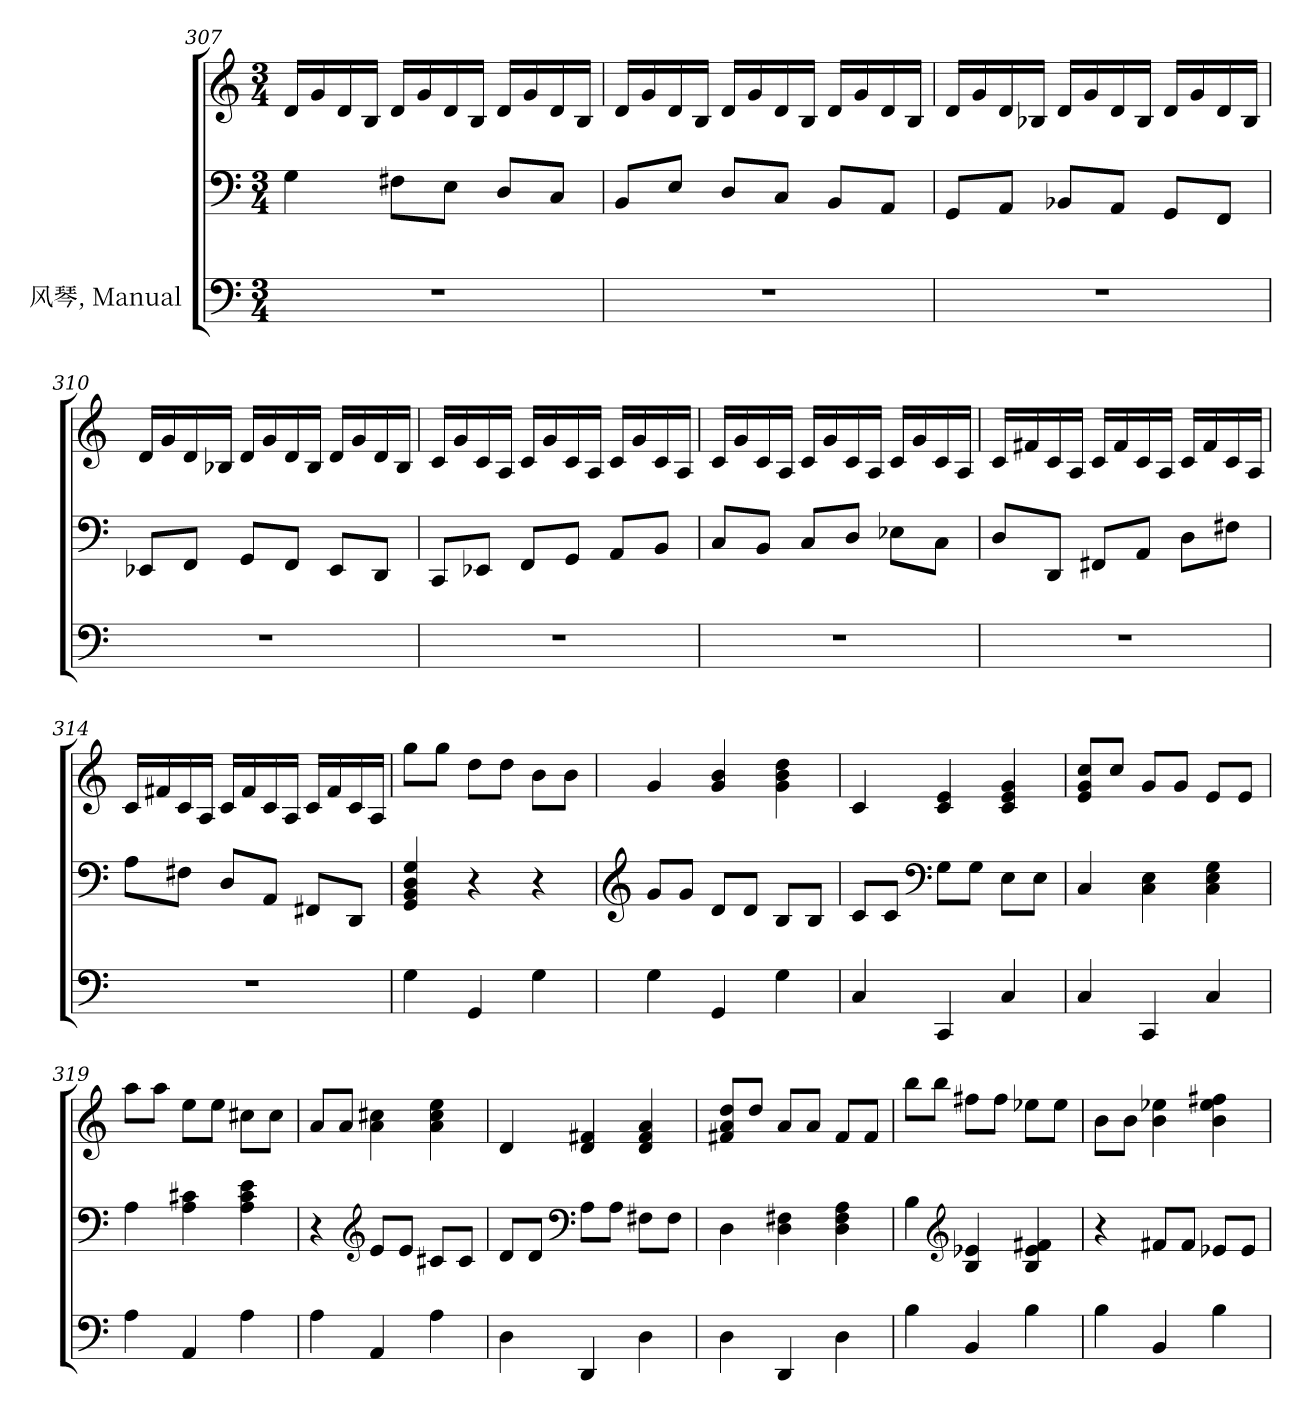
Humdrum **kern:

**kern	**kern	**kern
*part1	*part1	*part1
*staff3	*staff2	*staff1
*I"风琴, Manual	*	*
*clefF4	*clefF4	*clefG2
*k[]	*k[]	*k[]
*M3/4	*M3/4	*M3/4
=307	=307	=307
2.r	4G\	16d/LL
.	.	16g/
.	.	16d/
.	.	16B/JJ
.	8F#X\L	16d/LL
.	.	16g/
.	8E\J	16d/
.	.	16B/JJ
.	8D/L	16d/LL
.	.	16g/
.	8C/J	16d/
.	.	16B/JJ
!!LO:LB:g=z
=308	=308	=308
2.r	8BB/L	16d/LL
.	.	16g/
.	8E/J	16d/
.	.	16B/JJ
.	8D/L	16d/LL
.	.	16g/
.	8C/J	16d/
.	.	16B/JJ
.	8BB/L	16d/LL
.	.	16g/
.	8AA/J	16d/
.	.	16B/JJ
=309	=309	=309
2.r	8GG/L	16d/LL
.	.	16g/
.	8AA/J	16d/
.	.	16B-X/JJ
.	8BB-X/L	16d/LL
.	.	16g/
.	8AA/J	16d/
.	.	16B-/JJ
.	8GG/L	16d/LL
.	.	16g/
.	8FF/J	16d/
.	.	16B-/JJ
=310	=310	=310
2.r	8EE-X/L	16d/LL
.	.	16g/
.	8FF/J	16d/
.	.	16B-X/JJ
.	8GG/L	16d/LL
.	.	16g/
.	8FF/J	16d/
.	.	16B-/JJ
.	8EE-/L	16d/LL
.	.	16g/
.	8DD/J	16d/
.	.	16B-/JJ
!!LO:LB:g=z
=311	=311	=311
2.r	8CC/L	16c/LL
.	.	16g/
.	8EE-X/J	16c/
.	.	16A/JJ
.	8FF/L	16c/LL
.	.	16g/
.	8GG/J	16c/
.	.	16A/JJ
.	8AA/L	16c/LL
.	.	16g/
.	8BB/J	16c/
.	.	16A/JJ
=312	=312	=312
2.r	8C/L	16c/LL
.	.	16g/
.	8BB/J	16c/
.	.	16A/JJ
.	8C/L	16c/LL
.	.	16g/
.	8D/J	16c/
.	.	16A/JJ
.	8E-X\L	16c/LL
.	.	16g/
.	8C\J	16c/
.	.	16A/JJ
=313	=313	=313
2.r	8D/L	16c/LL
.	.	16f#X/
.	8DD/J	16c/
.	.	16A/JJ
.	8FF#X/L	16c/LL
.	.	16f#/
.	8AA/J	16c/
.	.	16A/JJ
.	8D\L	16c/LL
.	.	16f#/
.	8F#X\J	16c/
.	.	16A/JJ
!!LO:PB:g=z
=314	=314	=314
2.r	8A\L	16c/LL
.	.	16f#X/
.	8F#X\J	16c/
.	.	16A/JJ
.	8D/L	16c/LL
.	.	16f#/
.	8AA/J	16c/
.	.	16A/JJ
.	8FF#X/L	16c/LL
.	.	16f#/
.	8DD/J	16c/
.	.	16A/JJ
=315	=315	=315
4G\	4GG/ 4BB/ 4D/ 4G/	8gg\L
.	.	8gg\J
4GG/	4r	8dd\L
.	.	8dd\J
4G\	4r	8b\L
.	.	8b\J
=316	=316	=316
*	*clefG2	*
4G\	8g/L	4g/
.	8g/J	.
4GG/	8d/L	4g/ 4b/
.	8d/J	.
4G\	8B/L	4g\ 4b\ 4dd\
.	8B/J	.
=317	=317	=317
4C/	8c/L	4c/
.	8c/J	.
*	*clefF4	*
4CC/	8G\L	4c/ 4e/
.	8G\J	.
4C/	8E\L	4c/ 4e/ 4g/
.	8E\J	.
=318	=318	=318
4C/	4C/	8e/ 8g/ 8cc/L
.	.	8cc/J
4CC/	4C\ 4E\	8g/L
.	.	8g/J
4C/	4C\ 4E\ 4G\	8e/L
.	.	8e/J
!!LO:LB:g=z
=319	=319	=319
4A\	4A\	8aa\L
.	.	8aa\J
4AA/	4A\ 4c#X\	8ee\L
.	.	8ee\J
4A\	4A\ 4c#\ 4e\	8cc#X\L
.	.	8cc#\J
=320	=320	=320
4A\	4r	8a/L
.	.	8a/J
*	*clefG2	*
4AA/	8e/L	4a\ 4cc#X\
.	8e/J	.
4A\	8c#X/L	4a\ 4cc#\ 4ee\
.	8c#/J	.
=321	=321	=321
4D\	8d/L	4d/
.	8d/J	.
*	*clefF4	*
4DD/	8A\L	4d/ 4f#X/
.	8A\J	.
4D\	8F#X\L	4d/ 4f#/ 4a/
.	8F#\J	.
=322	=322	=322
4D\	4D\	8f#X/ 8a/ 8dd/L
.	.	8dd/J
4DD/	4D\ 4F#X\	8a/L
.	.	8a/J
4D\	4D\ 4F#\ 4A\	8f#/L
.	.	8f#/J
=323	=323	=323
4B\	4B\	8bb\L
.	.	8bb\J
*	*clefG2	*
4BB/	4B/ 4e-X/	8ff#X\L
.	.	8ff#\J
4B\	4B/ 4e-/ 4f#X/	8ee-X\L
.	.	8ee-\J
!!LO:LB:g=z
=324	=324	=324
4B\	4r	8b\L
.	.	8b\J
4BB/	8f#X/L	4b\ 4ee-X\
.	8f#/J	.
4B\	8e-X/L	4b\ 4ee-\ 4ff#X\
.	8e-/J	.
=	=	=
*-	*-	*-
